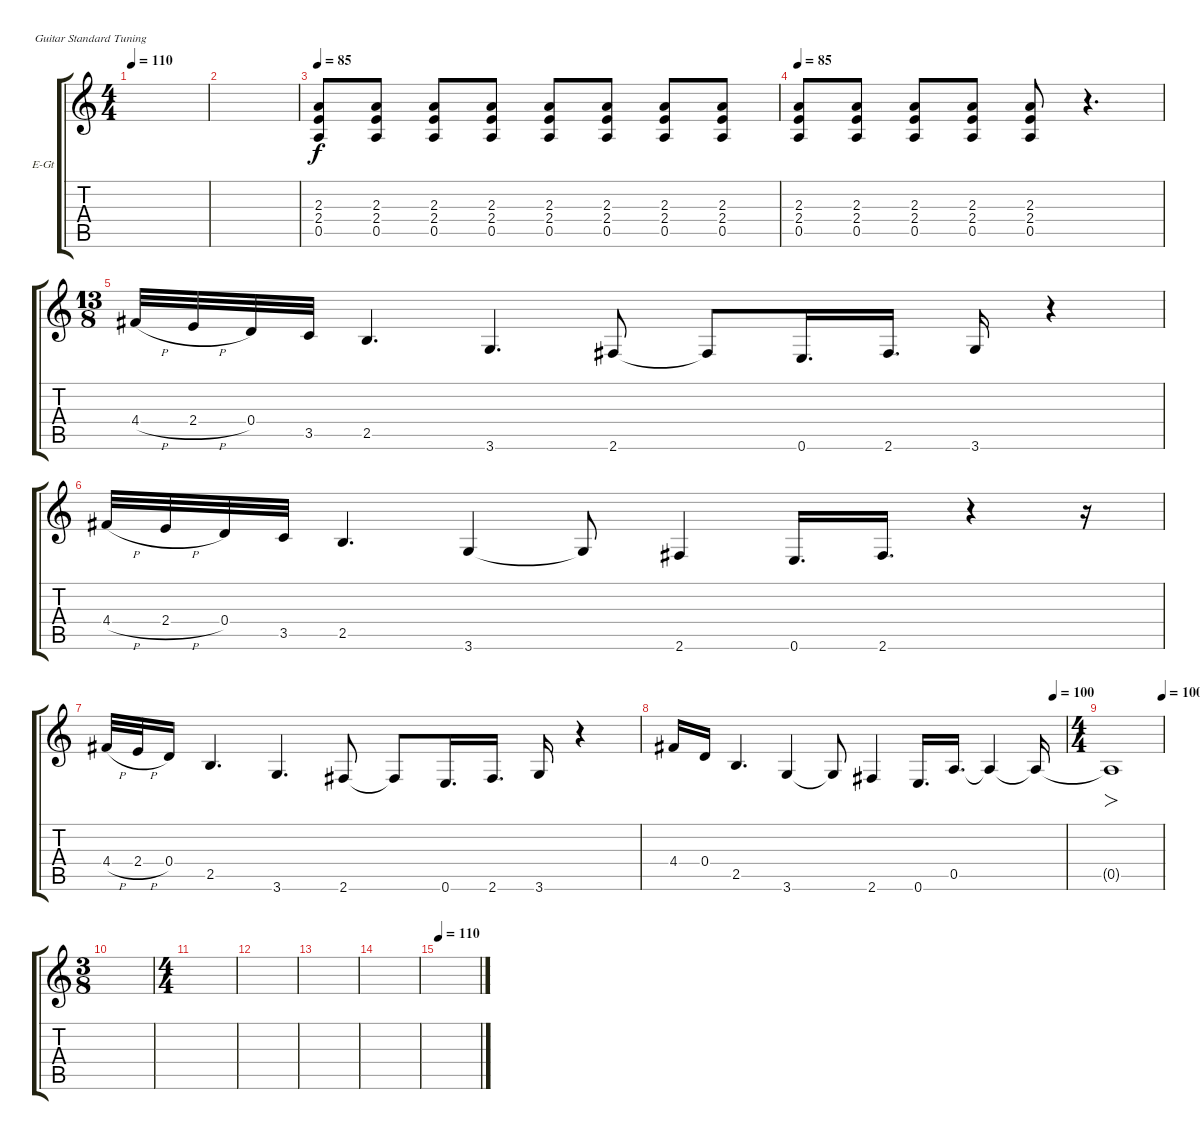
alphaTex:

\defaultSystemsLayout 4
\bracketExtendMode groupsimilarinstruments
\firstSystemTrackNameOrientation horizontal
\otherSystemsTrackNameOrientation horizontal
\track ("Les Paul" "E-Gt") {instrument overdrivenguitar}
\staff {score tabs}
\tuning (E4 B3 G3 D3 A2 E2)
\ts (4 4)
\tempo 110
\clef g2
\ks c
|
|
\tempo 85
(0.5 2.4 2.3).8 (0.5 2.4 2.3).8 (0.5 2.4 2.3).8 (0.5 2.4 2.3).8 (0.5 2.4 2.3).8 (0.5 2.4 2.3).8 (0.5 2.4 2.3).8 (0.5 2.4 2.3).8 |
\tempo 85
(0.5 2.4 2.3).8 (0.5 2.4 2.3).8 (0.5 2.4 2.3).8 (0.5 2.4 2.3).8 (0.5 2.4 2.3).8 r.4{d} |
\ts (13 8)
4.4{h}.32 2.4{h}.32 0.4.32 3.5.32 2.5.4{d} 3.6.4{d} 2.6.8 2.6{t}.8 0.6.16{d} 2.6.16{d} 3.6.16 r.4 |
4.4{h}.32 2.4{h}.32 0.4.32 3.5.32 2.5.4{d} 3.6.4 3.6{t}.8 2.6.4 0.6.16{d} 2.6.16{d} r.4 r.16 |
4.4{h}.32 2.4{h}.32 0.4.16 2.5.4{d} 3.6.4{d} 2.6.8 2.6{t}.8 0.6.16{d} 2.6.16{d} 3.6.16 r.4 |
\tempo (100 0.96875)
4.4.16 0.4.16 2.5.4{d} 3.6.4 3.6{t}.8 2.6.4 0.6.16{d} 0.5.16{d} 0.5{t}.4 0.5{t}.16 |
\ts (4 4)
\tempo (100 0.99375)
0.5{t}.1{fo} |
\ts (3 8)
|
\ts (4 4)
|
|
|
|
\tempo 110
